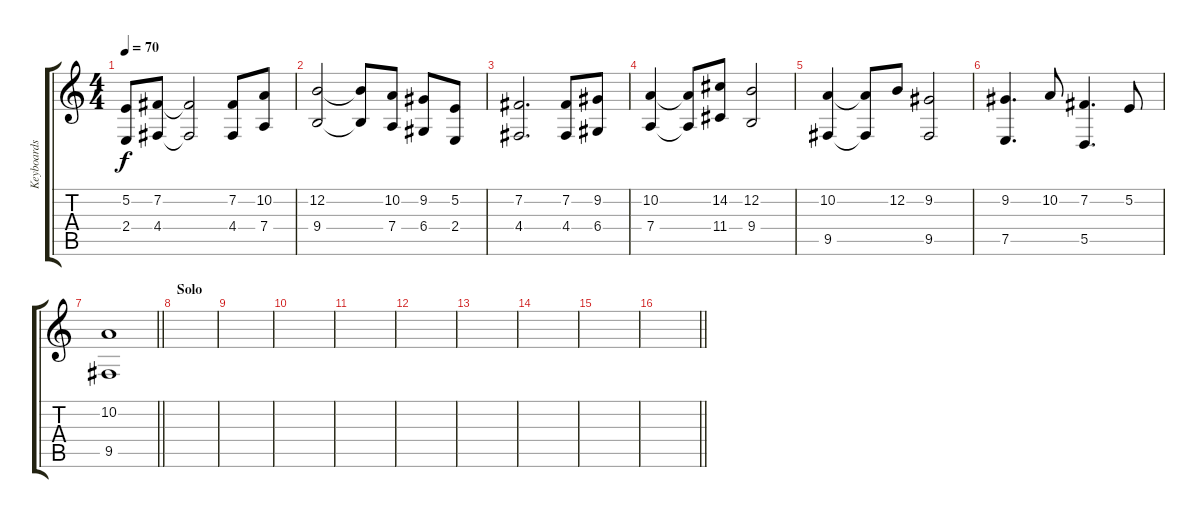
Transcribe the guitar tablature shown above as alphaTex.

\track ("Keyboards Chorus" "Keyboards ") {instrument synthbrass1}
\staff {score tabs}
\tuning (E4 B3 G3 D3 A2 E2) {hide}
\ts (4 4)
\tempo 70
\clef g2
\ks c
(5.2 2.4).8{dy f} (7.2 4.4).8 (7.2{t} 4.4{t}).2 (7.2 4.4).8 (10.2 7.4).8 |
(12.2 9.4).2 (12.2{t} 9.4{t}).8 (10.2 7.4).8 (9.2 6.4).8 (5.2 2.4).8 |
(7.2 4.4).2{d} (7.2 4.4).8 (9.2 6.4).8 |
(10.2 7.4).4 (10.2{t} 7.4{t}).8 (14.2 11.4).8 (12.2 9.4).2 |
(10.2 9.5).4 (10.2{t} 9.5{t}).8 12.2.8 (9.2 9.5).2 |
(9.2 7.5).4{d} 10.2.8 (7.2 5.5).4{d} 5.2.8 |
\barLineRight lightlight
(10.2 9.5).1 |
\section ("" "Solo")
|
|
|
|
|
|
|
|
\barLineRight lightlight
